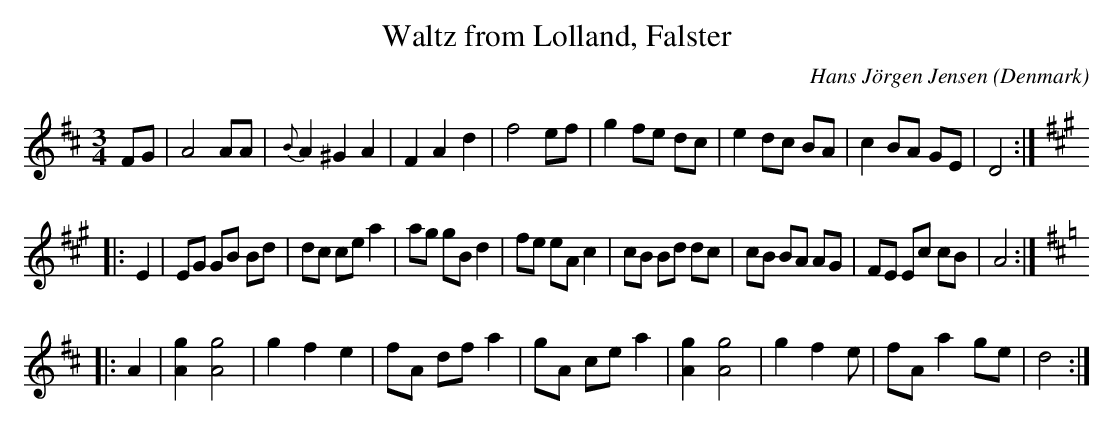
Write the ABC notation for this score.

X:1
T:Waltz from Lolland, Falster
C:Hans Jörgen Jensen
M:3/4
O:Denmark
K:D major
FG |\
A4 AA | {B}A2 ^G2 A2 | F2A2d2 | f4 ef |\
g2 fe dc | e2 dc BA | c2 BA GE | D4 :|
K:A
|: E2 |\
EG GB Bd | dc ce a2 | ag gB d2 | fe eA c2 |\
cB Bd dc | cB BA AG | FE Ec cB | A4 :|
K:D
|: A2 |\
[A2g2][A4g4] | g2f2e2 | fA df a2 | gA ce a2 | \
[A2g2][A4g4] | g2f2e | fA a2 ge | d4 :|
